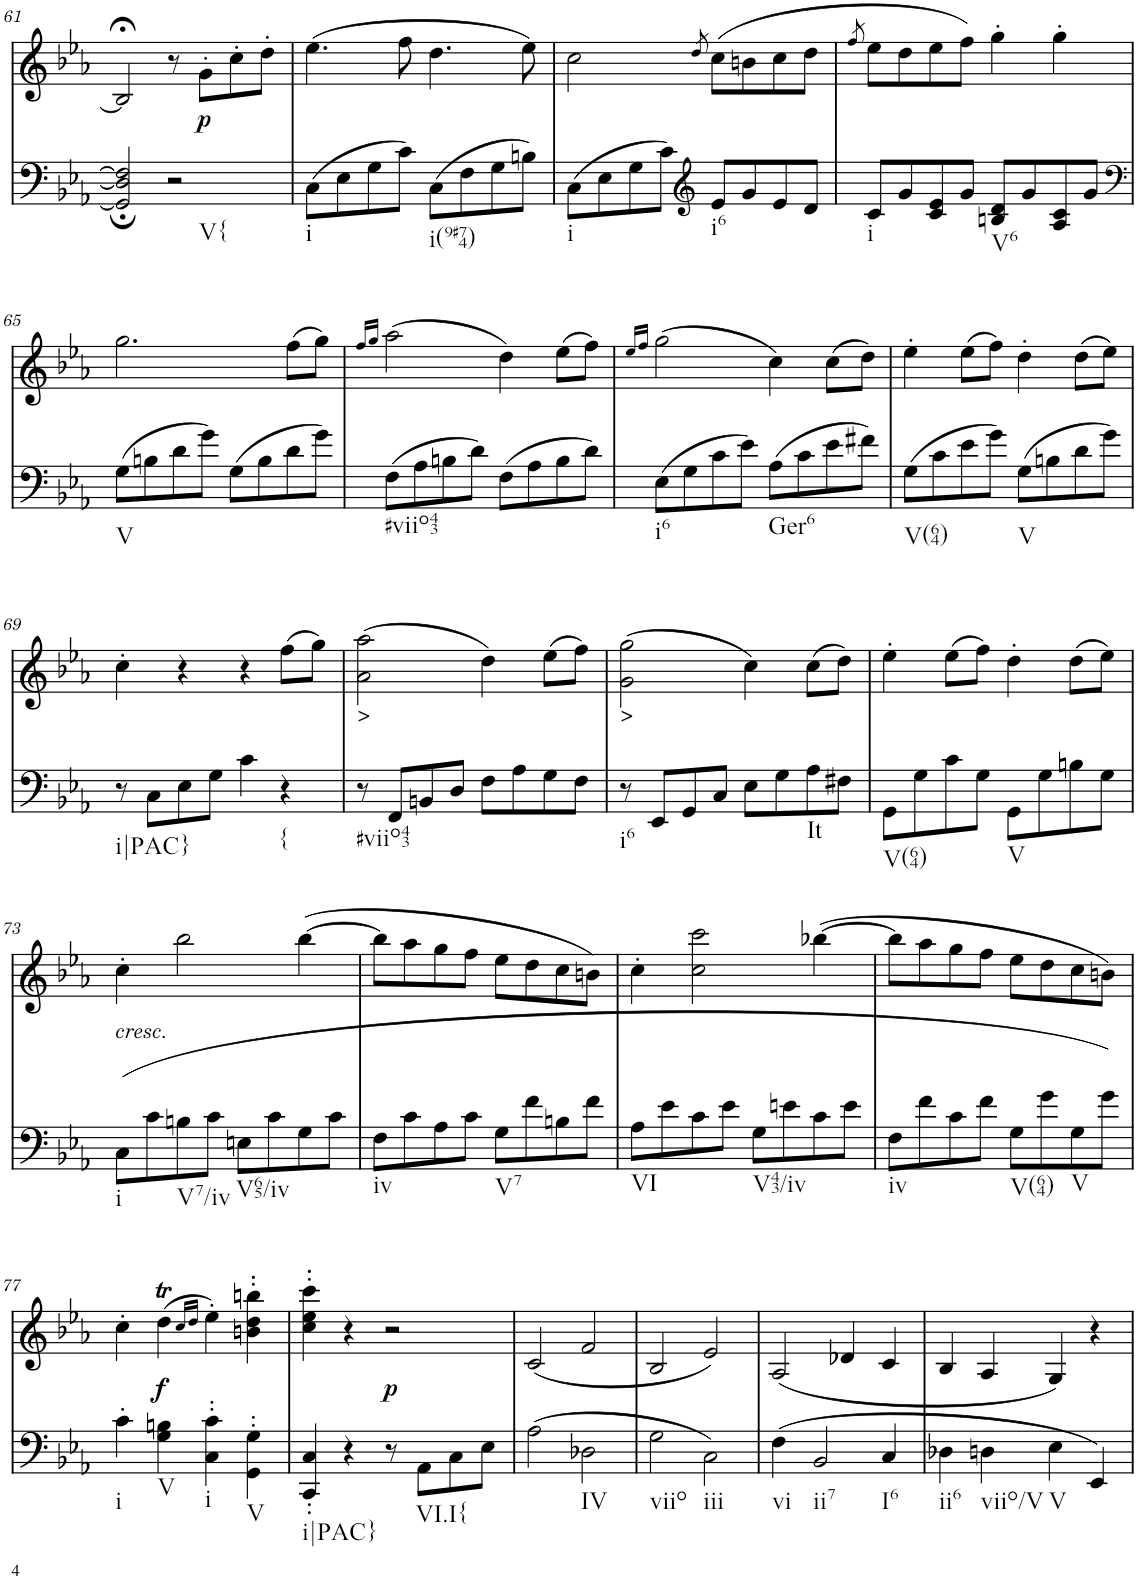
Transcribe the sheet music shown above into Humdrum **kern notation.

**kern	**kern	**text	**dynam
*part2	*part1	*part1	*part1
*staff2	*staff1	*staff1	*staff1
*I"piano	*I"piano	*	*
*I'Pno	*I'Pno	*	*
!!LO:PB:g=z
*clefF4	*clefG2	*	*
*k[b-e-a-]	*k[b-e-a-]	*	*
*c:	*c:	*	*
*M2/2	*M2/2	*	*
*met(c|)	*met(c|)	*	*
=61	=61	=61	=61
2GG/]; 2D/]; 2F/];	2B;</]	.	.
!LO:TX:b:t=V{	!	!	!
2r	8r	.	.
!	!	!LO:LY:b	!LO:DY:b
.	8g'\L	p	p
.	8cc'\	.	.
.	8dd'\J	.	.
=62	=62	=62	=62
!LO:TX:b:t=i	!	!	!
(8C\L	(4.ee-\	.	.
8E-\	.	.	.
8G\	.	.	.
8c\J)	8ff\	.	.
!LO:TX:b:t=i(9#74)	!	!	!
(8C\L	4.dd\	.	.
8F\	.	.	.
8G\	.	.	.
8Bn\J)	8ee-\)	.	.
=63	=63	=63	=63
!LO:TX:b:t=i	!	!	!
(8C\L	2cc\	.	.
8E-\	.	.	.
8G\	.	.	.
8c\J)	.	.	.
*clefG2	*	*	*
.	8qdd/	.	.
!LO:TX:b:t=i6	!	!	!
8e-/L	(8cc\L	.	.
8g/	8bn\	.	.
8e-/	8cc\	.	.
8d/J	8dd\J	.	.
=64	=64	=64	=64
.	8qff/	.	.
!LO:TX:b:t=i	!	!	!
8c/L	8ee-\L	.	.
8g/	8dd\	.	.
8c/ 8e-/	8ee-\	.	.
8g/J	8ff\J)	.	.
!LO:TX:b:t=V6	!	!	!
8Bn/ 8d/L	4gg'\	.	.
8g/	.	.	.
8A-/ 8c/	4gg'\	.	.
8g/J	.	.	.
!!LO:LB:g=z
=65	=65	=65	=65
*clefF4	*	*	*
!LO:TX:b:t=V	!	!	!
(8G\L	2.gg\	.	.
8Bn\	.	.	.
8d\	.	.	.
8g\J)	.	.	.
(8G\L	.	.	.
8B\	.	.	.
8d\	(8ff\L	.	.
8g\J)	8gg\J)	.	.
=66	=66	=66	=66
.	16qff/LL	.	.
.	16qgg/JJ	.	.
!LO:TX:b:t=#viio43	!	!	!
(8F\L	(2aa-\	.	.
8A-\	.	.	.
8Bn\	.	.	.
8d\J)	.	.	.
(8F\L	4dd\)	.	.
8A-\	.	.	.
8B\	(8ee-\L	.	.
8d\J)	8ff\J)	.	.
=67	=67	=67	=67
.	16qee-/LL	.	.
.	16qff/JJ	.	.
!LO:TX:b:t=i6	!	!	!
(8E-\L	(2gg\	.	.
8G\	.	.	.
8c\	.	.	.
8e-\J)	.	.	.
!LO:TX:b:t=Ger6	!	!	!
(8A-\L	4cc\)	.	.
8c\	.	.	.
8e-\	(8cc\L	.	.
8f#X\J)	8dd\J)	.	.
=68	=68	=68	=68
!LO:TX:b:t=V(64)	!	!	!
(8G\L	4ee-'\	.	.
8c\	.	.	.
8e-\	(8ee-\L	.	.
8g\J)	8ff\J)	.	.
!LO:TX:b:t=V	!	!	!
(8G\L	4dd'\	.	.
8Bn\	.	.	.
8d\	(8dd\L	.	.
8g\J)	8ee-\J)	.	.
!!LO:LB:g=z
=69	=69	=69	=69
!LO:TX:b:t=i|PAC}	!	!	!
8r	4cc'\	.	.
8C\L	.	.	.
8E-\	4r	.	.
8G\J	.	.	.
4c\	4r	.	.
!LO:TX:b:t={	!	!	!
4r	(8ff\L	.	.
.	8gg\J)	.	.
=70	=70	=70	=70
!LO:TX:b:t=#viio43	!	!	!
!	!	!LO:LY:b	!
8r	(2a-\ 2aa-\	>	.
8FF/L	.	.	.
8BBn/	.	.	.
8D/J	.	.	.
8F\L	4dd\)	.	.
8A-\	.	.	.
8G\	(8ee-\L	.	.
8F\J	8ff\J)	.	.
=71	=71	=71	=71
!LO:TX:b:t=i6	!	!	!
!	!	!LO:LY:b	!
8r	(2g\ 2gg\	>	.
8EE-/L	.	.	.
8GG/	.	.	.
8C/J	.	.	.
8E-\L	4cc\)	.	.
8G\	.	.	.
8A-\	(8cc\L	.	.
!LO:TX:b:t=It	!	!	!
8F#X\J	8dd\J)	.	.
=72	=72	=72	=72
!LO:TX:b:t=V(64)	!	!	!
8GG\L	4ee-'\	.	.
8G\	.	.	.
8c\	(8ee-\L	.	.
8G\J	8ff\J)	.	.
!LO:TX:b:t=V	!	!	!
8GG\L	4dd'\	.	.
8G\	.	.	.
8Bn\	(8dd\L	.	.
8G\J	8ee-\J)	.	.
!!LO:LB:g=z
=73	=73	=73	=73
!	!LO:TX:b:i:t=cresc.	!	!
!LO:TX:b:t=i	!	!	!
!	!	!LO:LY:b	!
(8C\L	4cc'\	<	.
8c\	.	.	.
!LO:TX:b:t=V7/iv	!	!	!
8Bn\	2bb-\	.	.
8c\J	.	.	.
!LO:TX:b:t=V65/iv	!	!	!
8En\L	.	.	.
8c\	.	.	.
8G\	([4bb-\	.	.
8c\J	.	.	.
=74	=74	=74	=74
!LO:TX:b:t=iv	!	!	!
8F\L	8bb-\L]	.	.
8c\	8aa-\	.	.
8A-\	8gg\	.	.
8c\J	8ff\J	.	.
!LO:TX:b:t=V7	!	!	!
8G\L	8ee-\L	.	.
8f\	8dd\	.	.
8Bn\	8cc\	.	.
8f\J	8bn\J)	.	.
=75	=75	=75	=75
!LO:TX:b:t=VI	!	!	!
8A-\L	4cc'\	.	.
8e-\	.	.	.
8c\	2cc\ 2ccc\	.	.
8e-\J	.	.	.
!LO:TX:b:t=V43/iv	!	!	!
8G\L	.	.	.
8en\	.	.	.
8c\	([4bb-X\	.	.
8e\J	.	.	.
=76	=76	=76	=76
!LO:TX:b:t=iv	!	!	!
8F\L	8bb-\L]	.	.
8f\	8aa-\	.	.
8c\	8gg\	.	.
8f\J	8ff\J	.	.
!LO:TX:b:t=V(64)	!	!	!
8G\L	8ee-\L	.	.
8g\	8dd\	.	.
!LO:TX:b:t=V	!	!	!
8G\	8cc\	.	.
8g\J)	8bn\J)	.	.
!!LO:LB:g=z
=77	=77	=77	=77
!LO:TX:b:t=i	!	!	!
4c'\	4cc'\	.	.
!LO:TX:b:t=V	!	!	!
!	!	!LO:LY:b	!LO:DY:b
4G\ 4Bn\	(4ddt\	f	f
.	16qcc/LL	.	.
.	16qdd/JJ	.	.
!LO:TX:b:t=i	!	!	!
4C\' 4c\'	4ee-'\)	.	.
!LO:TX:b:t=V	!	!	!
4GG\' 4G\'	4bn\' 4dd\' 4bbn\'	.	.
=78	=78	=78	=78
!LO:TX:b:t=i|PAC}	!	!	!
4CC/' 4C/'	4cc\' 4ee-\' 4ccc\'	.	.
4r	4r	.	.
!	!	!LO:LY:b	!LO:DY:b
8r	2r	p	p
!LO:TX:b:t=VI.I{	!	!	!
8AA-\L	.	.	.
8C\	.	.	.
8E-\J	.	.	.
=79	=79	=79	=79
(2A-\	(2c/	.	.
!LO:TX:b:t=IV	!	!	!
2D-X\	2f/	.	.
=80	=80	=80	=80
!LO:TX:b:t=viio	!	!	!
2G\	2B-/	.	.
!LO:TX:b:t=iii	!	!	!
2C\)	2e-/)	.	.
=81	=81	=81	=81
!LO:TX:b:t=vi	!	!	!
(4F\	(2A-/	.	.
!LO:TX:b:t=ii7	!	!	!
2BB-/	.	.	.
.	4d-X/	.	.
!LO:TX:b:t=I6	!	!	!
4C/	4c/	.	.
=82	=82	=82	=82
!LO:TX:b:t=ii6	!	!	!
4D-X\	4B-/	.	.
!LO:TX:b:t=viio/V	!	!	!
4Dn\	4A-/	.	.
!LO:TX:b:t=V	!	!	!
4E-\	4G/)	.	.
4EE-/)	4r	.	.
=	=	=	=
*-	*-	*-	*-
